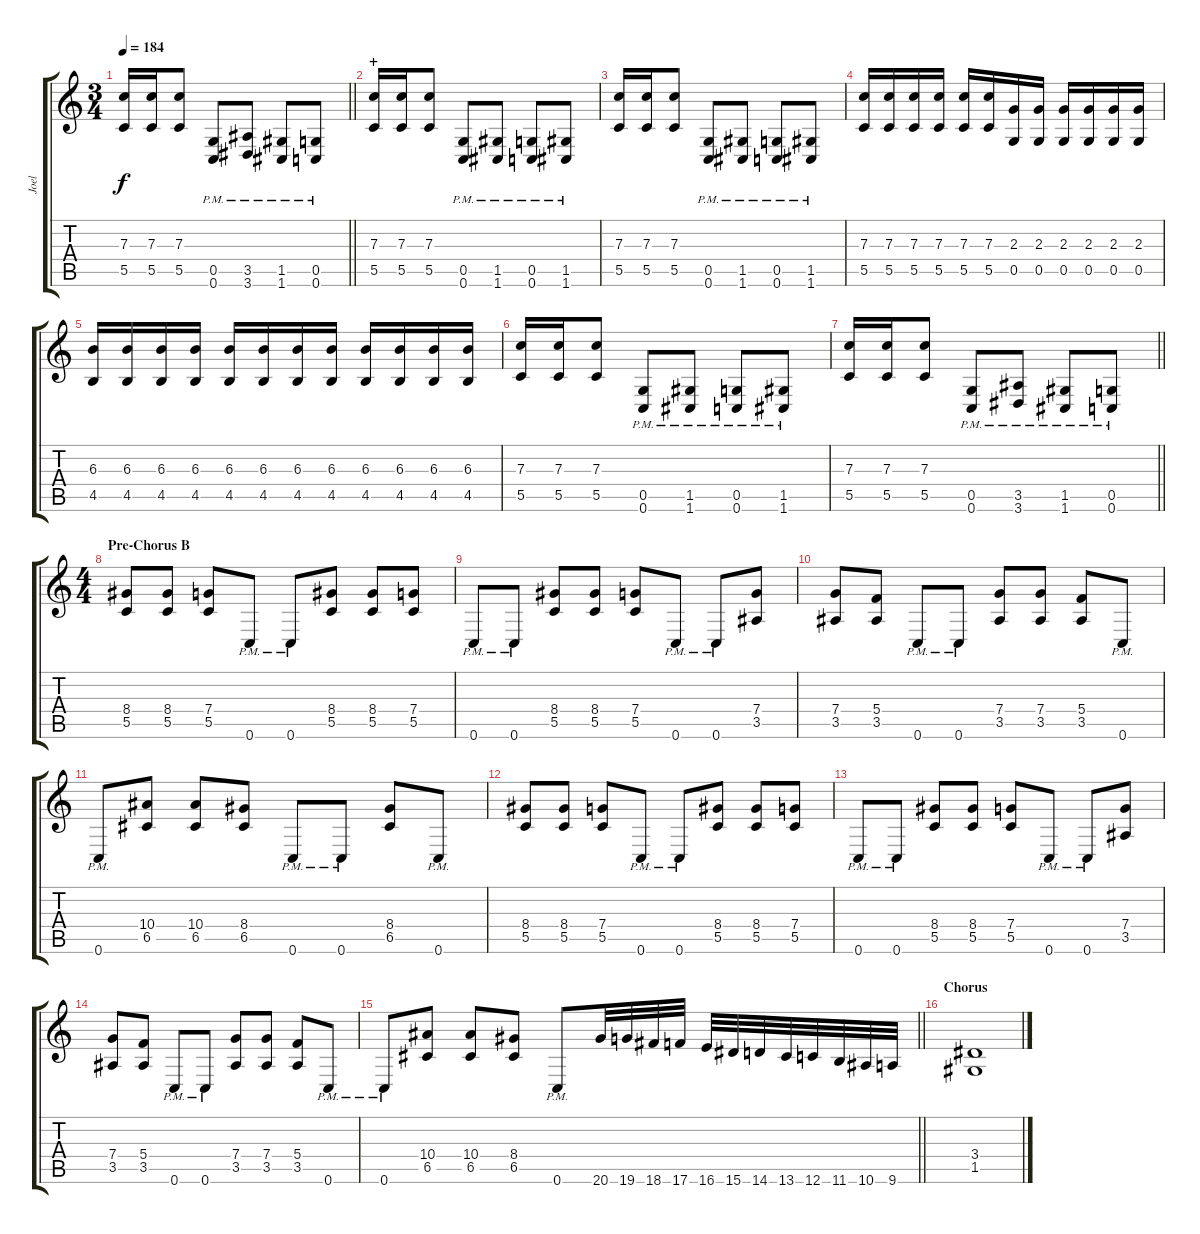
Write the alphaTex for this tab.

\track ("Joel" "Joel") {instrument distortionguitar}
\staff {score tabs}
\tuning (D4 A3 F3 C3 G2 C2) {hide}
\ts (3 4)
\tempo 184
\clef g2
\barLineRight lightlight
\ks c
(7.3 5.5).16{dy f} (7.3 5.5).16 (7.3 5.5).8 (0.5{pm} 0.6{pm}).8 (3.5{pm} 3.6{pm}).8 (1.5{pm} 1.6{pm}).8 (0.5{pm} 0.6{pm}).8 |
\section ("" "+")
(7.3 5.5).16 (7.3 5.5).16 (7.3 5.5).8 (0.5{pm} 0.6{pm}).8 (1.5{pm} 1.6{pm}).8 (0.5{pm} 0.6{pm}).8 (1.5{pm} 1.6{pm}).8 |
(7.3 5.5).16 (7.3 5.5).16 (7.3 5.5).8 (0.5{pm} 0.6{pm}).8 (1.5{pm} 1.6{pm}).8 (0.5{pm} 0.6{pm}).8 (1.5{pm} 1.6{pm}).8 |
(7.3 5.5).16 (7.3 5.5).16 (7.3 5.5).16 (7.3 5.5).16 (7.3 5.5).16 (7.3 5.5).16 (2.3 0.5).16 (2.3 0.5).16 (2.3 0.5).16 (2.3 0.5).16 (2.3 0.5).16 (2.3 0.5).16 |
(6.3 4.5).16 (6.3 4.5).16 (6.3 4.5).16 (6.3 4.5).16 (6.3 4.5).16 (6.3 4.5).16 (6.3 4.5).16 (6.3 4.5).16 (6.3 4.5).16 (6.3 4.5).16 (6.3 4.5).16 (6.3 4.5).16 |
(7.3 5.5).16 (7.3 5.5).16 (7.3 5.5).8 (0.5{pm} 0.6{pm}).8 (1.5{pm} 1.6{pm}).8 (0.5{pm} 0.6{pm}).8 (1.5{pm} 1.6{pm}).8 |
\barLineRight lightlight
(7.3 5.5).16 (7.3 5.5).16 (7.3 5.5).8 (0.5{pm} 0.6{pm}).8 (3.5{pm} 3.6{pm}).8 (1.5{pm} 1.6{pm}).8 (0.5{pm} 0.6{pm}).8 |
\ts (4 4)
\section ("" "Pre-Chorus B")
(8.4 5.5).8 (8.4 5.5).8 (7.4 5.5).8 0.6{pm}.8 0.6{pm}.8 (8.4 5.5).8 (8.4 5.5).8 (7.4 5.5).8 |
0.6{pm}.8 0.6{pm}.8 (8.4 5.5).8 (8.4 5.5).8 (7.4 5.5).8 0.6{pm}.8 0.6{pm}.8 (7.4 3.5).8 |
(7.4 3.5).8 (5.4 3.5).8 0.6{pm}.8 0.6{pm}.8 (7.4 3.5).8 (7.4 3.5).8 (5.4 3.5).8 0.6{pm}.8 |
0.6{pm}.8 (10.4 6.5).8 (10.4 6.5).8 (8.4 6.5).8 0.6{pm}.8 0.6{pm}.8 (8.4 6.5).8 0.6{pm}.8 |
(8.4 5.5).8 (8.4 5.5).8 (7.4 5.5).8 0.6{pm}.8 0.6{pm}.8 (8.4 5.5).8 (8.4 5.5).8 (7.4 5.5).8 |
0.6{pm}.8 0.6{pm}.8 (8.4 5.5).8 (8.4 5.5).8 (7.4 5.5).8 0.6{pm}.8 0.6{pm}.8 (7.4 3.5).8 |
(7.4 3.5).8 (5.4 3.5).8 0.6{pm}.8 0.6{pm}.8 (7.4 3.5).8 (7.4 3.5).8 (5.4 3.5).8 0.6{pm}.8 |
\barLineRight lightlight
0.6{pm}.8 (10.4 6.5).8 (10.4 6.5).8 (8.4 6.5).8 0.6{pm}.8 20.6.32 19.6.32 18.6.32 17.6.32 16.6.32 15.6.32 14.6.32 13.6.32 12.6.32 11.6.32 10.6.32 9.6.32 |
\section ("" "Chorus")
(3.4 1.5).1
